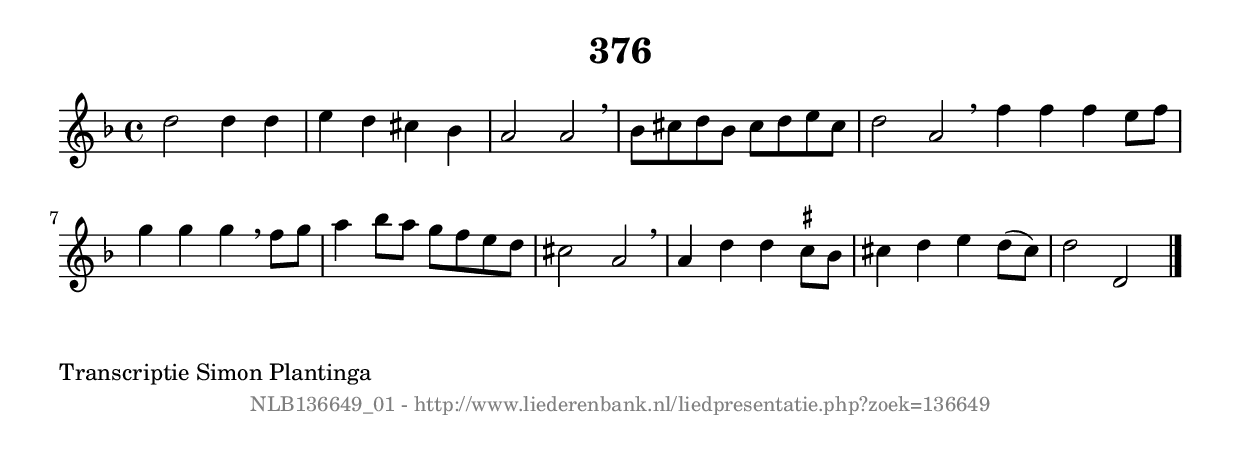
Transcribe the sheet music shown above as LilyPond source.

%
% produced by wce2krn 1.64 (7 June 2014)
%
\version"2.16"
#(append! paper-alist '(("long" . (cons (* 210 mm) (* 2000 mm)))))
#(set-default-paper-size "long")
sb = {\breathe}
mBreak = {\breathe }
bBreak = {\breathe }
x = {\once\override NoteHead #'style = #'cross }
gl=\glissando
itime={\override Staff.TimeSignature #'stencil = ##f }
ficta = {\once\set suggestAccidentals = ##t}
fine = {\once\override Score.RehearsalMark #'self-alignment-X = #1 \mark \markup {\italic{Fine}}}
dc = {\once\override Score.RehearsalMark #'self-alignment-X = #1 \mark \markup {\italic{D.C.}}}
dcf = {\once\override Score.RehearsalMark #'self-alignment-X = #1 \mark \markup {\italic{D.C. al Fine}}}
dcc = {\once\override Score.RehearsalMark #'self-alignment-X = #1 \mark \markup {\italic{D.C. al Coda}}}
ds = {\once\override Score.RehearsalMark #'self-alignment-X = #1 \mark \markup {\italic{D.S.}}}
dsf = {\once\override Score.RehearsalMark #'self-alignment-X = #1 \mark \markup {\italic{D.S. al Fine}}}
dsc = {\once\override Score.RehearsalMark #'self-alignment-X = #1 \mark \markup {\italic{D.S. al Coda}}}
pv = {\set Score.repeatCommands = #'((volta "1"))}
sv = {\set Score.repeatCommands = #'((volta "2"))}
tv = {\set Score.repeatCommands = #'((volta "3"))}
qv = {\set Score.repeatCommands = #'((volta "4"))}
xv = {\set Score.repeatCommands = #'((volta #f))}
\header{ tagline = ""
title = "376"
}
\score {{
\key d \minor
\relative g'
{
\set melismaBusyProperties = #'()
\time 4/4
\tempo 4=120
\override Score.MetronomeMark #'transparent = ##t
\override Score.RehearsalMark #'break-visibility = #(vector #t #t #f)
d'2 d4 d4 | e4 d4 cis4 bes4 | a2 a2 \sb | bes8 cis8 d8 bes8 cis8 d8 e8 cis8 | d2 a2 \bar ":|:" \bBreak
f'4 f4 f4 e8 f8 | g4 g4 g4\sb f8 g8 | a4 bes8 a8 g8 f8 e8 d8 | cis2 a2 \sb | a4 d4 d4 \ficta cis8 bes8 | cis4 d4 e4 d8( cis8) | d2 d,2 \bar "|."
 }}
 \midi { }
 \layout {
            indent = 0.0\cm
}
}
\markup { \wordwrap-string #" 
Transcriptie Simon Plantinga
"}
\markup { \vspace #0 } \markup { \with-color #grey \fill-line { \center-column { \smaller "NLB136649_01 - http://www.liederenbank.nl/liedpresentatie.php?zoek=136649" } } }
